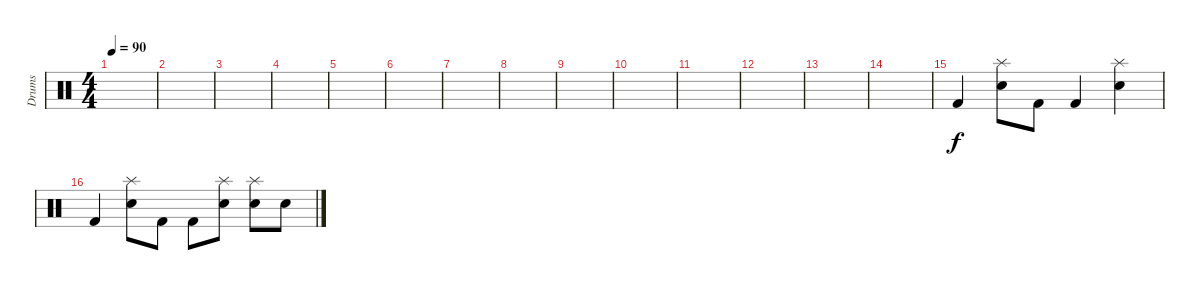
\track ("Drums" "Drums") {instrument percussion}
\staff {score}
\articulation defaults
\ts (4 4)
\tempo 90
\clef neutral
\ks aminor
|
|
|
|
|
|
|
|
|
|
|
|
|
|
"Kick (hit) 2".4 ("Splash (hit)" "Snare (hit) 2").8 "Kick (hit) 2".8 "Kick (hit) 2".4 ("Splash (hit)" "Snare (hit) 2").4 |
"Kick (hit) 2".4 ("Splash (hit)" "Snare (hit) 2").8 "Kick (hit) 2".8 "Kick (hit) 2".8 ("Splash (hit)" "Snare (hit) 2").8 ("Splash (hit)" "Snare (hit) 2").8 "Snare (hit) 2".8
